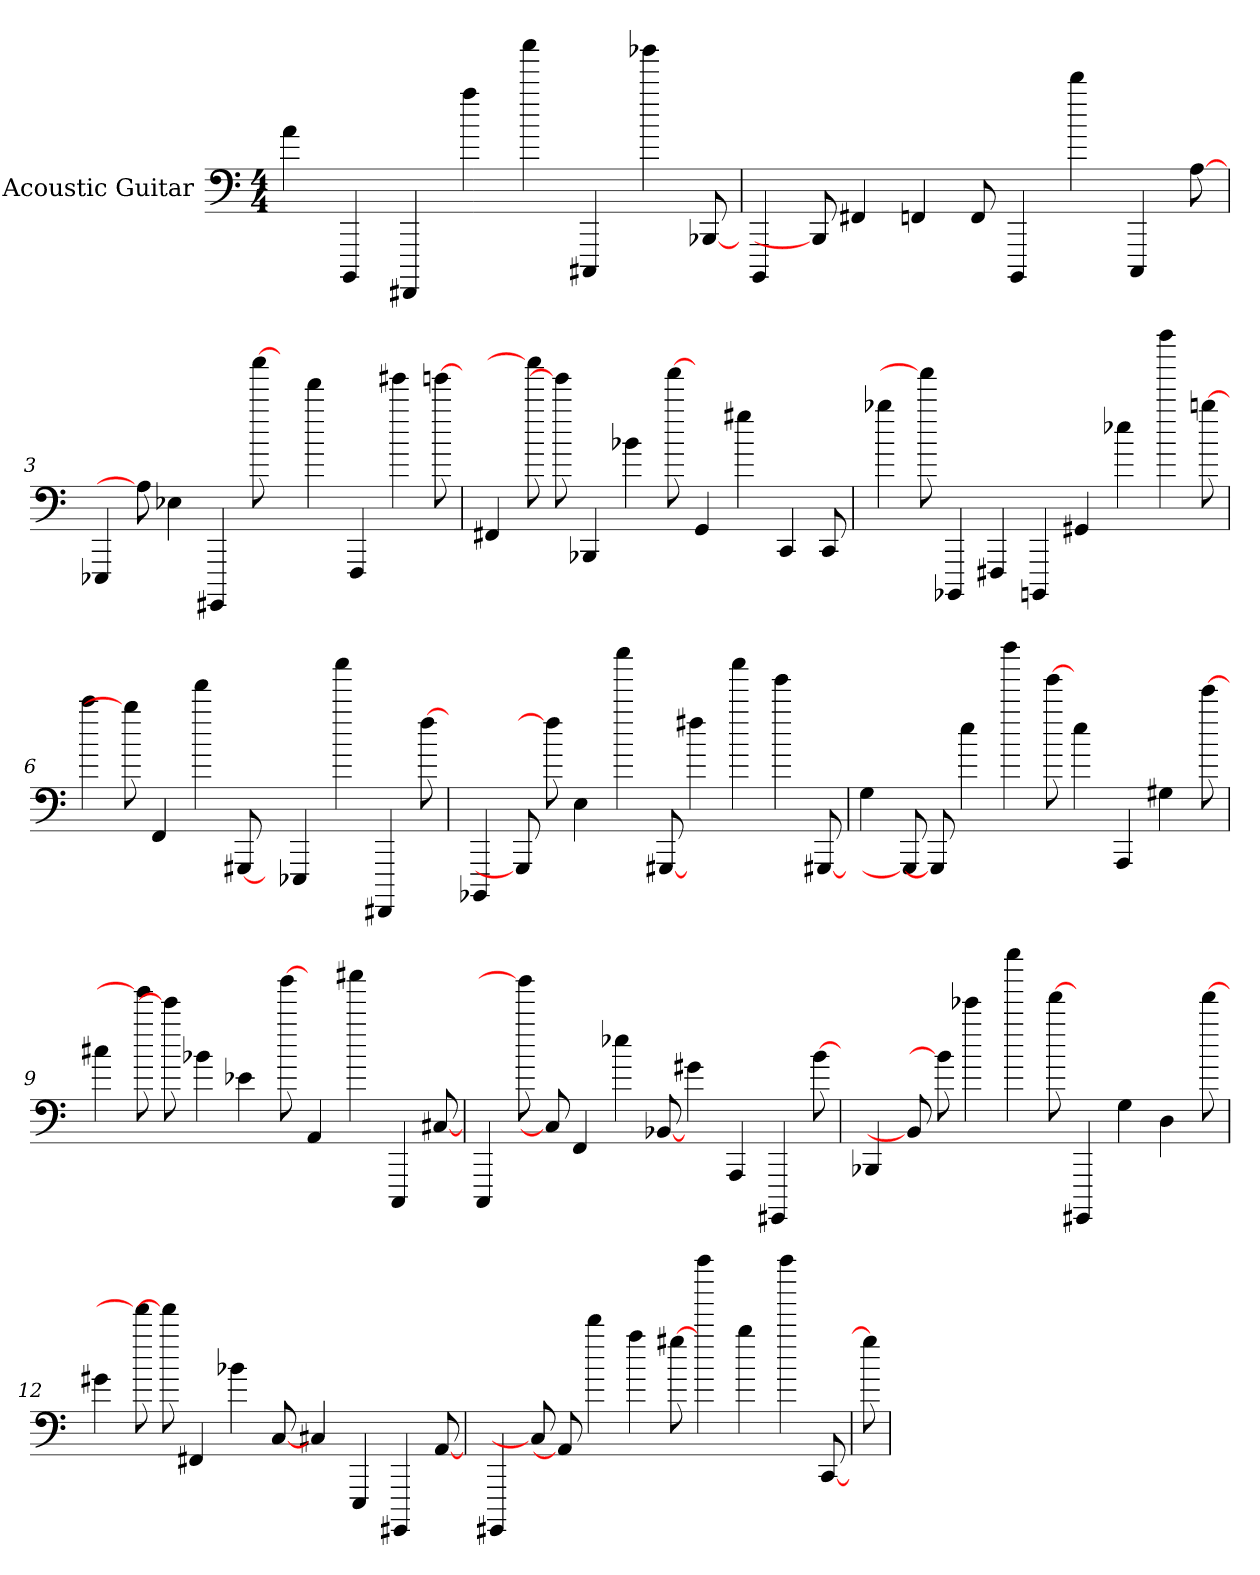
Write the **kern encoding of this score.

**kern
*part1
*staff1
*I"Acoustic Guitar
*I'Ac Gtr
*clefF4
*M4/4
*MM120
=1
4a
4BBBB
4FFFF#X
4aa
4cccc
4CCC#X
4bbb-X
[8BBB-X
=2
4BBBB
8BBB-]
4FF#X
4FF
8FF
4BBBB
4ddd
4CCC
[8A
=3
4EEE-X
8A]
4E-X
4GGGG#X
[8cccc
8ryy
4fff
4FFF
4ggg#X
[8ggg
=4
4FF#X
8cccc]
8ggg]
4BBB-X
4b-X
[8aaa
4GG
4gg#X
4CC
8CC
=5
4bb-X
8aaa]
4BBBB-X
4FFF#X
4BBBB
4GG#X
4ee-X
4aaaa
[8bb
=6
4ccc
8bb]
4FF
4fff
[8GGG#X
8ryy
4EEE-X
4cccc
4FFFF#X
[8ff
=7
4BBBB-X
8GGG#]
8ff]
4E
4eeee
[8GGG#X
4ff#X
4cccc
4ggg
[8GGG#X
=8
4G
8GGG#]
8GGG#]
4ee
4ffff
[8ggg
4ee
4AAA
4G#X
[8eee
=9
4cc#X
8ggg]
8eee]
4b-X
4e-X
[8bbb
4AA
4cccc#X
4CCC
[8C#X
=10
4CCC
8bbb]
8C#]
4FF
4ee-X
[8BB-X
4g#X
4AAA
4GGGG#X
[8b
=11
4BBB-X
8BB-]
8b]
4eee-X
4gggg
[8fff
4GGGG#X
4G
4D
[8fff
=12
4g#X
8fff]
8fff]
4FF#X
4b-X
[8C
4C#X
4EEE
4GGGG#X
[8AA
=13
4GGGG#X
8C]
8AA]
4ddd
4aa
[8gg#X
4aaaa
4bb
4aaaa
[8CC
=14
8gg#]
=
*-
